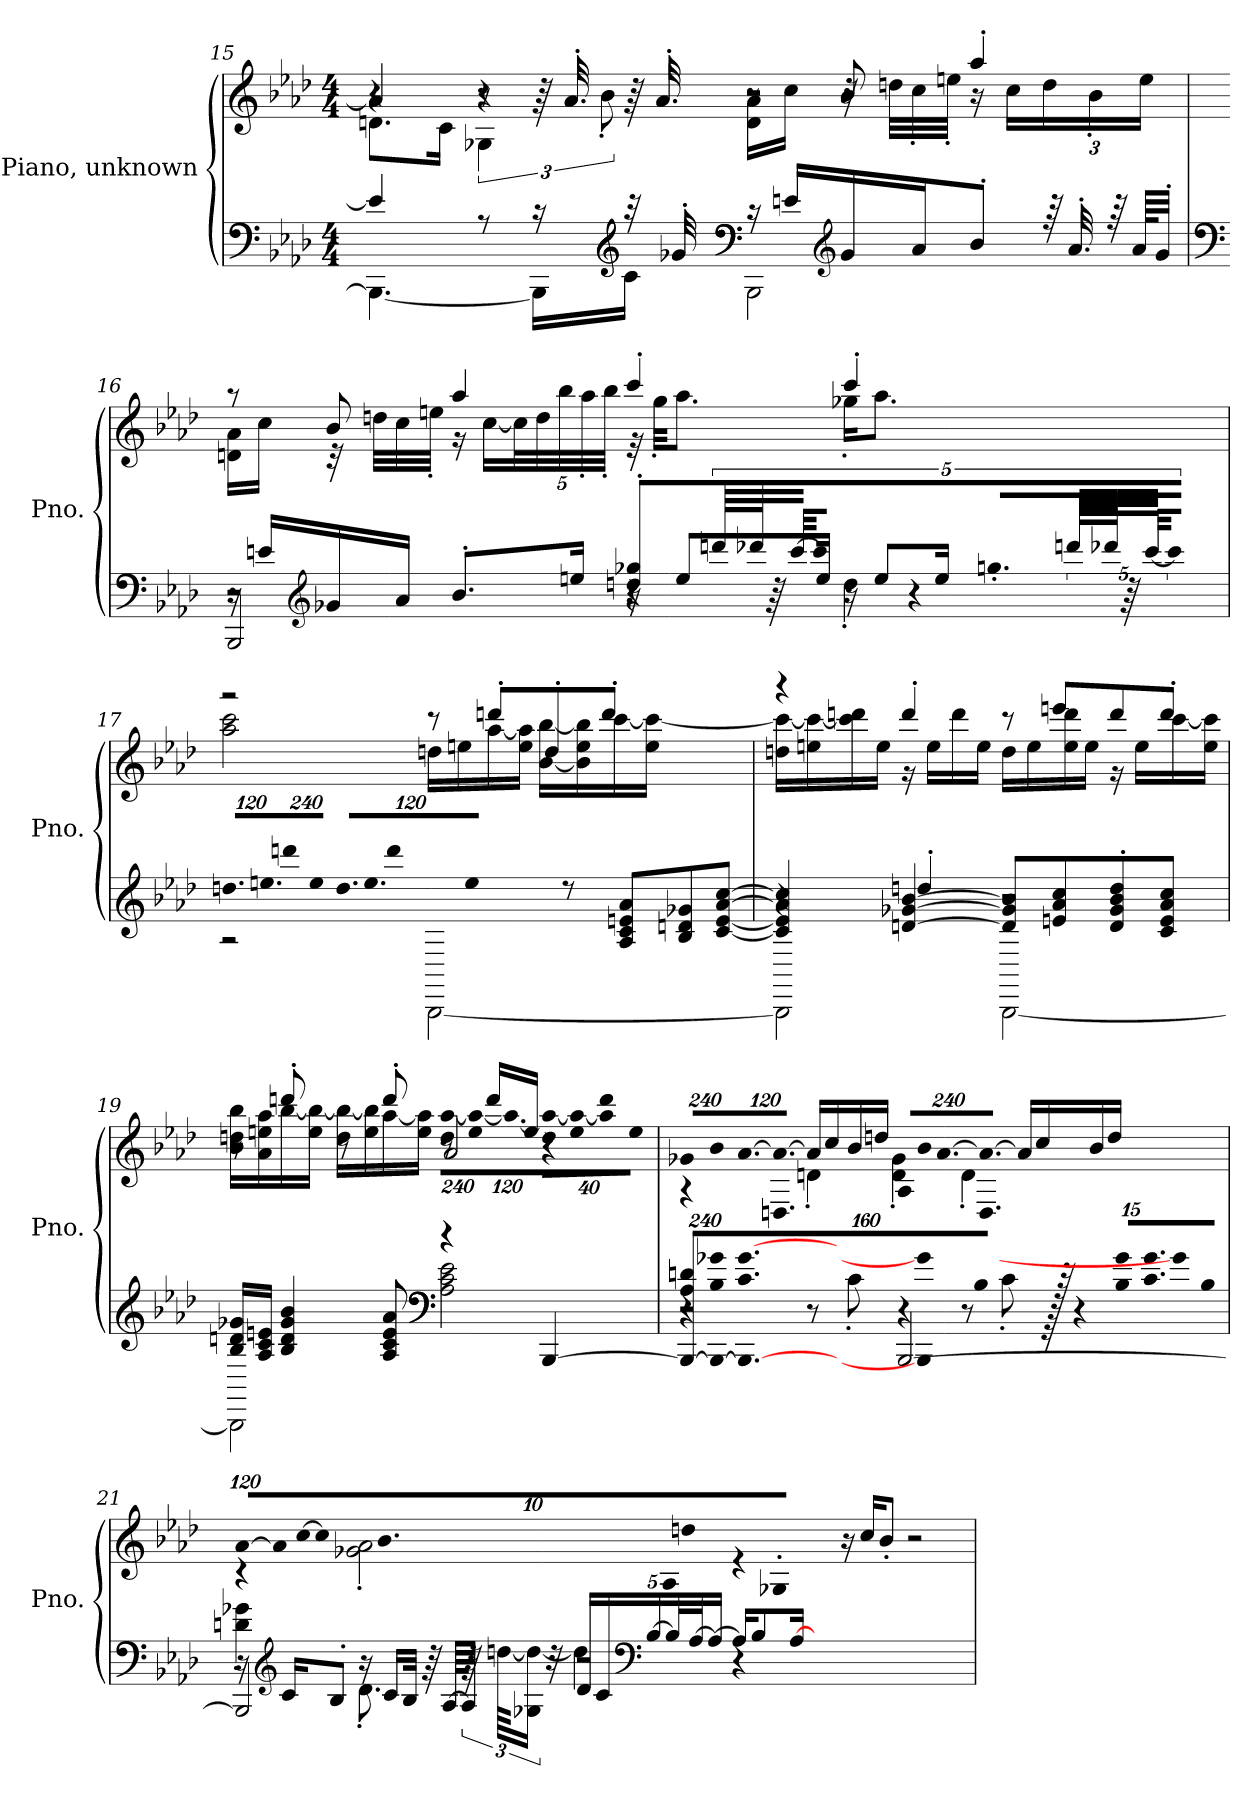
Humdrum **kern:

**kern	**kern
*part1	*part1
*staff2	*staff1
*I"Piano, unknown	*
*I'Pno.	*
!!LO:LB:g=z
*clefF4	*clefG2
*k[b-e-a-d-]	*k[b-e-a-d-]
*M4/4	*M4/4
=15	=15
*^	*^
*	*	*	*^
4e/]	4.BBB-\_	4a-/]	8.dn\L	4r
.	.	.	16c\Jk	.
8r	.	4r	6G-X\	8r
16r	16BBB-\LL]	.	.	64r
.	.	.	.	32.a-'/
.	.	.	12b-'\	.
*clefG2	*	*	*	*
32r	16c\JJ	.	.	64r
.	.	.	.	32.a-'/
32g-X'/	.	.	.	.
*clefF4	*	*	*	*
16r	2BBB-\	2r	16d\ 16a-\LL	8r
16en/LL	.	.	16cc\JJ	.
*clefG2	*	*	*	*
16g-/	.	.	32r	8b-/
.	.	.	32ddn\LLL	.
16a-/J	.	.	32cc'\	.
.	.	.	32een'\JJJ	.
8b-'/J	.	.	16r	4aa-'/
.	.	.	16cc\LL	.
*	*	*	*Xbrackettup	*
64r	.	.	24dd\	.
32.a-'/	.	.	.	.
.	.	.	24b-'\	.
64r	.	.	.	.
64a-/KLLL	.	.	.	.
.	.	.	24ee\JJ	.
32g-'/JJJ	.	.	.	.
*v	*v	*	*	*
*	*v	*v	*v
!!LO:LB:g=z
=16	=16
*clefF4	*
*^	*^
*	*^	*	*
16r	2r	2BBB-/	8r	16dn\ 16a-\LL
16en/LL	.	.	.	16cc\JJ
*clefG2	*	*	*	*
16g-X/	.	.	8b-/	32r
.	.	.	.	32ddn\LLL
16a-/JJ	.	.	.	32cc\
.	.	.	.	32een'\JJJ
8.b-'/L	.	.	4aa-/	16r
.	.	.	.	[16cc\LL
.	.	.	.	40cc\L]
.	.	.	.	40dd\
.	.	.	.	40bb-\
16een/Jk	.	.	.	.
.	.	.	.	40aa-'\
.	.	.	.	40bb-'\JJJ
8ddn/' 8gg-X/'L	4r	16r	4ccc'/	32r
.	.	.	.	32gg'\KKL
.	.	8ee/L	.	8.aa-\J
80dddn/LLL	.	.	.	.
80ddd-X/JJJJ	.	.	.	.
80r	.	.	.	.
[40ccc/KLL	.	.	.	.
16ccc/JJ]	.	16ee/Jk	.	.
32r	4dd'\	16r	4ccc'/	16gg-X'\KL
16.ggn'/LL	.	.	.	.
.	.	8ee/L	.	8.aa-\J
80dddn/LL	.	.	.	.
80ddd-X/JJJJ	.	.	.	.
80r	.	.	.	.
[40ccc/KLL	.	.	.	.
16ccc/JJ]	.	16ee/Jk	.	.
*v	*v	*v	*	*
!!LO:PB:g=z	!!
=17	=17	=17
*Xbrackettup	*	*
*^	*	*
*	*^	*	*
!LO:N:vis=32.	!	!	!	!
*	*v	*v	*	*
1920%103ddn/LLL	2r	2r	2aa-\ 2ccc\
!LO:N:vis=32.	!	!	!
1920%103een/J	.	.	.
!LO:N:vis=16	!	!	!
1920%137dddn/	.	.	.
!LO:N:vis=16	!	!	!
1920%137ee/JJ	.	.	.
!LO:N:vis=32.	!	!	!
1920%103dd/LLL	.	.	.
!LO:N:vis=32.	!	!	!
1920%103ee/J	.	.	.
!LO:N:vis=16	!	!	!
1920%137ddd/	.	.	.
!LO:N:vis=16	!	!	!
1920%137ee/JJ	.	.	.
8r	[2BBB-\	8r	16ddn\LL
.	.	.	16een\
8A-/ 8c/ 8en/ 8a-/L	.	8dddn'/L	[16aa-\
.	.	.	16ee\ 16aa-\]JJ
8B-/ 8dn/ 8g-X/	.	8dd'/	[16b-\ [16bb-\LL
.	.	.	16b-\] 16ee\ 16bb-\]
[8c/ [8e/ [8a-/ [8cc/J	.	8ddd'/J	[16ccc\
.	.	.	16ee\ 16ccc\_JJ
!!LO:LB:g=z	!!
=18	=18	=18	=18
*	*^	*	*
4c/] 4e/] 4a-/] 4cc/]	2BBB-\]	4r	4r	16ddn\ 16ccc\_LL
.	.	.	.	16een\ 16ccc\_
.	.	.	.	16ccc\] 16dddn\
.	.	.	.	16ee\JJ
[4dn/ [4g-X/ [4b-/	.	4ddn'/	4ddd'/	16r
.	.	.	.	16ee\LL
.	.	.	.	16ddd\
.	.	.	.	16ee\JJ
8d/] 8g-/] 8b-/]L	[2BBB-\	2r	8r	16dd\LL
.	.	.	.	16ee\
8en/ 8a-/ 8cc/	.	.	8eeen/L	16ee\ 16ddd\
.	.	.	.	16ee\JJ
8d/' 8g-/' 8b-/' 8dd/'	.	.	8ddd/	16r
.	.	.	.	16ee\LL
8c/ 8e/ 8a-/ 8cc/J	.	.	8ddd'/J	[16ccc\
.	.	.	.	16ee\ 16ccc\]JJ
*	*v	*v	*	*
!!LO:LB:g=z
=19	=19	=19	=19
*	*	*	*^
16B-/ 16dn/ 16g-X/LL	2BBB-\]	8r	16b-\ 16ddn\ 16bb-\LL	2r
16A-/ 16c/ 16en/JJ	.	.	16a-\ 16een\ 16aa-\	.
4B-/ 4d/ 4g-/ 4b-/	.	8dddn'/	[16bb-\	.
.	.	.	16ee\ 16bb-\_JJ	.
.	.	8r	16dd\ 16bb-\_LL	.
.	.	.	16ee\ 16bb-\]	.
8A-/ 8c/ 8e/ 8a-/	.	8ddd'/	[16aa-\	.
.	.	.	16ee\ 16aa-\]JJ	.
*clefF4	*	*	*	*
!	!	!	!LO:N:vis=16	!
4r	2A-\ 2c\ 2e\	8r	1920%137dd\ [1920%137aa-\LL	2a-/
!	!	!	!LO:N:vis=16	!
.	.	.	1920%137ee\ 1920%137aa-\_	.
.	.	16ddd/LL	.	.
!	!	!	!LO:N:vis=16.	!
.	.	.	960%103aa-\JJ_	.
.	.	16ee/JJ	.	.
!	!	!	!LO:N:vis=32	!
[4BBB-/	.	4r	640%23dd\ 640%23aa-\_KLL	.
!	!	!	!LO:N:vis=16	!
.	.	.	1920%137ee\ 1920%137aa-\_	.
!	!	!	!LO:N:vis=16	!
.	.	.	1920%137aa-\] 1920%137ddd\	.
!	!	!	!LO:N:vis=16	!
.	.	.	1920%137ee\JJ	.
*v	*v	*	*	*
*	*	*v	*v
!!LO:LB:g=z
=20	=20	=20
!LO:N:vis=16	!LO:N:vis=16	!
*^	*	*
*	*^	*	*
1920%137BBB-/_ 1920%137A-/ 1920%137dn/LL	4r	2r	1920%137g-X/LL	4r
!LO:N:vis=16	!	!	!LO:N:vis=16	!
1920%137BBB-/_ 1920%137B-/ 1920%137g-X/J	.	.	1920%137b-/	.
!LO:N:vis=8.	!	!	!LO:N:vis=32.	!
640%137BBB-/_ 640%137c/ [640%137g-/	.	.	[1920%103a-/L	.
!	!	!	!LO:N:vis=32.	!
.	.	.	1920%103Dn/ 1920%103a-/_JJJ	.
.	8r	.	16a-/LL]	4dn'\
.	.	.	16cc/	.
1920ryy	.	.	.	.
!LO:N:vis=16	!	!	!	!
1920%137BBB-/] 1920%137g-/]L	.	.	.	.
.	8c'\	.	16b-/	.
!LO:N:vis=16	!	!	!	!
1920%137B-/JJ	.	.	.	.
.	.	.	16ddn/JJ	.
!	!	!	!LO:N:vis=16	!
1920r	4r	[2BBB-/	1920%137A-/LL	4d\' 4g-\'
240%17r	.	.	.	.
!LO:N:vis=16	!	!	!LO:N:vis=16	!
1920%137B-/ 1920%137g-/KL	.	.	1920%137b-/	.
!LO:N:vis=8.	!	!	!LO:N:vis=32.	!
640%137c/ [640%137g-/	.	.	[1920%103a-/L	.
!	!	!	!LO:N:vis=32.	!
.	.	.	1920%103D/ 1920%103a-/_JJJ	.
.	8r	.	16a-/LL]	4d'\
.	.	.	16cc/	.
1920ryy	.	.	.	.
!LO:N:vis=16	!	!	!	!
1920%137g-/L]	.	.	.	.
.	8c'\	.	16b-/	.
!LO:N:vis=16	!	!	!	!
1920%137B-/JJ	.	.	.	.
.	.	.	16dd/JJ	.
!!LO:LB:g=z	!!
=21	=21	=21	=21	=21
!	!	!	!LO:N:vis=16	!
16r	4dn\' 4g-X\'	2BBB-/]	[1920%107a-/LL	4r
!	!	!	!LO:N:vis=64	!
.	.	.	640%9a-/LL]	.
*clefG2	*	*	*	*
16c/KL	.	.	.	.
!	!	!	!LO:N:vis=64	!
.	.	.	[640%9cc/JJ	.
!	!	!	!LO:N:vis=16	!
.	.	.	1920%107cc/]	.
8B-'/J	.	.	.	.
.	.	.	36.b-/L	.
!	!	!	!LO:N:vis=64	!
.	.	.	640%9A-/K	.
!	!	!	!LO:N:vis=32	!
.	.	.	1920%53ddn/	.
!	!	!	!LO:N:vis=32	!
.	.	.	1920%53G-X'/JJJ	.
16r	8.d'\	.	.	2g-X\' 2a-\'
.	.	.	16r	.
16c/LL	.	.	.	.
.	.	.	16cc/KL	.
32B-/JJk	.	.	.	.
.	.	.	8b-'/J	.
64r	.	.	.	.
[64A-/KLLL	.	.	.	.
*	*brackettup	*	*	*
32A-/JJJ]	96r	.	.	.
.	[96ddn\KKLL	.	.	.
.	24G-X\ 24dd\_JJ	.	.	.
32r	.	.	.	.
*Xbrackettup	*	*	*	*
20d/LL	4dd\]	2r	.	.
.	.	.	2r	.
20c/	.	.	.	.
*clefF4	*	*	*	*
[20B-/	.	.	.	.
40B-/L]	.	.	.	.
[40A-/J	.	.	.	.
20A-/JJ_	.	.	.	.
16A-/KL]	4r	.	.	4r
8B-/	.	.	.	.
[16A-/Jk	.	.	.	.
1920ryy	1920ryy	1920ryy	.	1920ryy
*v	*v	*v	*	*
*	*v	*v
=	=
*-	*-
